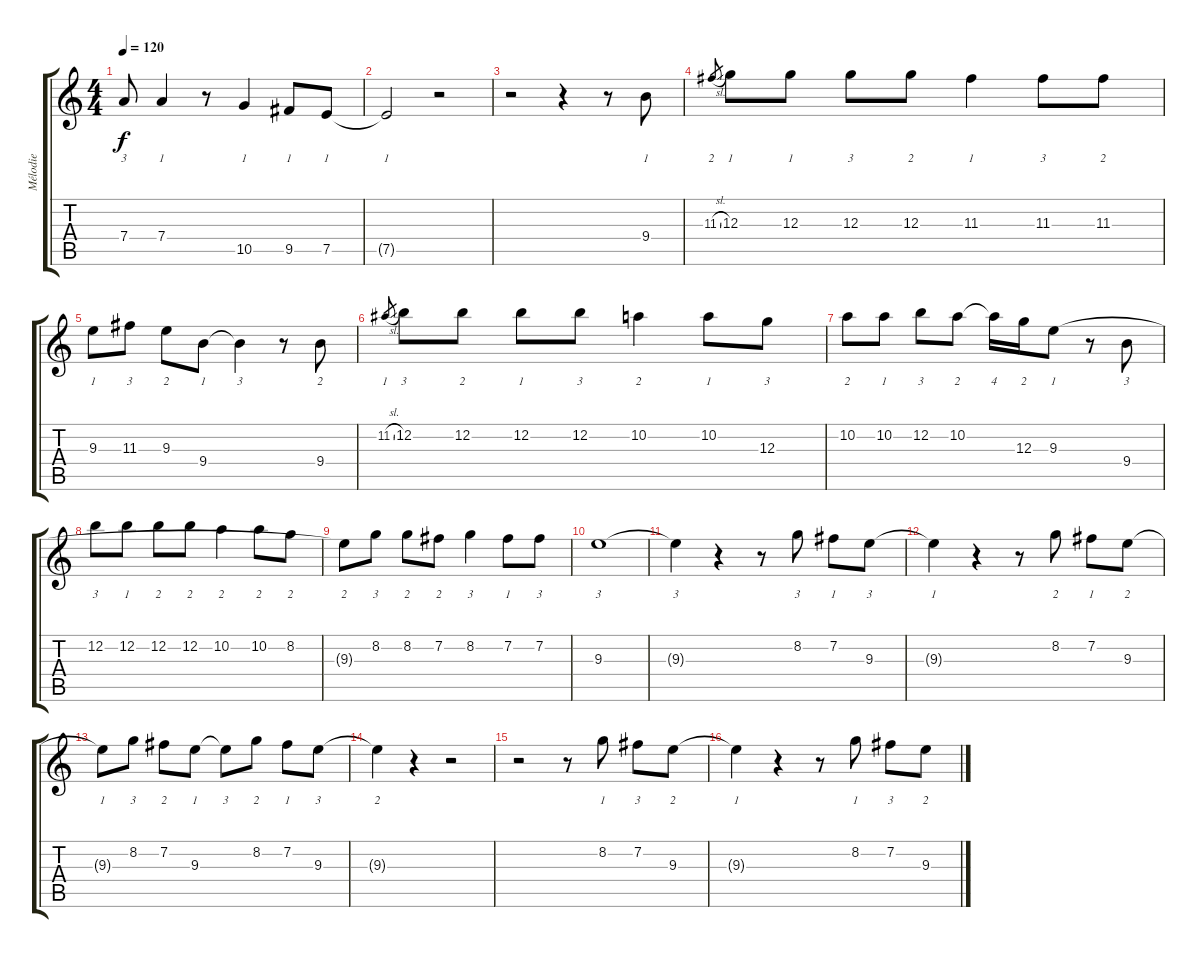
\track ("Mélodie" "Mélodie") {instrument electricguitarjazz}
\staff {score tabs}
\tuning (E4 B3 G3 D3 A2 E2) {hide}
\ts (4 4)
\tempo 120
\clef g2
\ks c
7.4{t}.8{lyrics (0 "3") lyrics (1 "") lyrics (2 "") lyrics (3 "") lyrics (4 "") dy f} 7.4.4{lyrics (0 "1") lyrics (1 "") lyrics (2 "") lyrics (3 "") lyrics (4 "")} r.8 10.5.4{lyrics (0 "1") lyrics (1 "") lyrics (2 "") lyrics (3 "") lyrics (4 "")} 9.5.8{lyrics (0 "1") lyrics (1 "") lyrics (2 "") lyrics (3 "") lyrics (4 "")} 7.5.8{lyrics (0 "1") lyrics (1 "") lyrics (2 "") lyrics (3 "") lyrics (4 "")} |
7.5{t}.2{lyrics (0 "1") lyrics (1 "") lyrics (2 "") lyrics (3 "") lyrics (4 "")} r.2 |
r.2 r.4 r.8 9.4.8{lyrics (0 "1") lyrics (1 "") lyrics (2 "") lyrics (3 "") lyrics (4 "")} |
11.3{sl}.8{lyrics (0 "2") lyrics (1 "") lyrics (2 "") lyrics (3 "") lyrics (4 "") gr} 12.3.8{lyrics (0 "1") lyrics (1 "") lyrics (2 "") lyrics (3 "") lyrics (4 "")} 12.3.8{lyrics (0 "1") lyrics (1 "") lyrics (2 "") lyrics (3 "") lyrics (4 "")} 12.3.8{lyrics (0 "3") lyrics (1 "") lyrics (2 "") lyrics (3 "") lyrics (4 "")} 12.3.8{lyrics (0 "2") lyrics (1 "") lyrics (2 "") lyrics (3 "") lyrics (4 "")} 11.3.4{lyrics (0 "1") lyrics (1 "") lyrics (2 "") lyrics (3 "") lyrics (4 "")} 11.3.8{lyrics (0 "3") lyrics (1 "") lyrics (2 "") lyrics (3 "") lyrics (4 "")} 11.3.8{lyrics (0 "2") lyrics (1 "") lyrics (2 "") lyrics (3 "") lyrics (4 "")} |
9.3.8{lyrics (0 "1") lyrics (1 "") lyrics (2 "") lyrics (3 "") lyrics (4 "")} 11.3.8{lyrics (0 "3") lyrics (1 "") lyrics (2 "") lyrics (3 "") lyrics (4 "")} 9.3.8{lyrics (0 "2") lyrics (1 "") lyrics (2 "") lyrics (3 "") lyrics (4 "")} 9.4.8{lyrics (0 "1") lyrics (1 "") lyrics (2 "") lyrics (3 "") lyrics (4 "")} 9.4{t}.4{lyrics (0 "3") lyrics (1 "") lyrics (2 "") lyrics (3 "") lyrics (4 "")} r.8 9.4.8{lyrics (0 "2") lyrics (1 "") lyrics (2 "") lyrics (3 "") lyrics (4 "")} |
11.2{sl}.8{lyrics (0 "1") lyrics (1 "") lyrics (2 "") lyrics (3 "") lyrics (4 "") gr} 12.2.8{lyrics (0 "3") lyrics (1 "") lyrics (2 "") lyrics (3 "") lyrics (4 "")} 12.2.8{lyrics (0 "2") lyrics (1 "") lyrics (2 "") lyrics (3 "") lyrics (4 "")} 12.2.8{lyrics (0 "1") lyrics (1 "") lyrics (2 "") lyrics (3 "") lyrics (4 "")} 12.2.8{lyrics (0 "3") lyrics (1 "") lyrics (2 "") lyrics (3 "") lyrics (4 "")} 10.2.4{lyrics (0 "2") lyrics (1 "") lyrics (2 "") lyrics (3 "") lyrics (4 "")} 10.2.8{lyrics (0 "1") lyrics (1 "") lyrics (2 "") lyrics (3 "") lyrics (4 "")} 12.3.8{lyrics (0 "3") lyrics (1 "") lyrics (2 "") lyrics (3 "") lyrics (4 "")} |
10.2.8{lyrics (0 "2") lyrics (1 "") lyrics (2 "") lyrics (3 "") lyrics (4 "")} 10.2.8{lyrics (0 "1") lyrics (1 "") lyrics (2 "") lyrics (3 "") lyrics (4 "")} 12.2.8{lyrics (0 "3") lyrics (1 "") lyrics (2 "") lyrics (3 "") lyrics (4 "")} 10.2.8{lyrics (0 "2") lyrics (1 "") lyrics (2 "") lyrics (3 "") lyrics (4 "")} 10.2{t}.16{lyrics (0 "4") lyrics (1 "") lyrics (2 "") lyrics (3 "") lyrics (4 "")} 12.3.16{lyrics (0 "2") lyrics (1 "") lyrics (2 "") lyrics (3 "") lyrics (4 "")} 9.3.8{lyrics (0 "1") lyrics (1 "") lyrics (2 "") lyrics (3 "") lyrics (4 "")} r.8 9.4.8{lyrics (0 "3") lyrics (1 "") lyrics (2 "") lyrics (3 "") lyrics (4 "")} |
12.2.8{lyrics (0 "3") lyrics (1 "") lyrics (2 "") lyrics (3 "") lyrics (4 "")} 12.2.8{lyrics (0 "1") lyrics (1 "") lyrics (2 "") lyrics (3 "") lyrics (4 "")} 12.2.8{lyrics (0 "2") lyrics (1 "") lyrics (2 "") lyrics (3 "") lyrics (4 "")} 12.2.8{lyrics (0 "2") lyrics (1 "") lyrics (2 "") lyrics (3 "") lyrics (4 "")} 10.2.4{lyrics (0 "2") lyrics (1 "") lyrics (2 "") lyrics (3 "") lyrics (4 "")} 10.2.8{lyrics (0 "2") lyrics (1 "") lyrics (2 "") lyrics (3 "") lyrics (4 "")} 8.2.8{lyrics (0 "2") lyrics (1 "") lyrics (2 "") lyrics (3 "") lyrics (4 "")} |
9.3{t}.8{lyrics (0 "2") lyrics (1 "") lyrics (2 "") lyrics (3 "") lyrics (4 "")} 8.2.8{lyrics (0 "3") lyrics (1 "") lyrics (2 "") lyrics (3 "") lyrics (4 "")} 8.2.8{lyrics (0 "2") lyrics (1 "") lyrics (2 "") lyrics (3 "") lyrics (4 "")} 7.2.8{lyrics (0 "2") lyrics (1 "") lyrics (2 "") lyrics (3 "") lyrics (4 "")} 8.2.4{lyrics (0 "3") lyrics (1 "") lyrics (2 "") lyrics (3 "") lyrics (4 "")} 7.2.8{lyrics (0 "1") lyrics (1 "") lyrics (2 "") lyrics (3 "") lyrics (4 "")} 7.2.8{lyrics (0 "3") lyrics (1 "") lyrics (2 "") lyrics (3 "") lyrics (4 "")} |
9.3.1{lyrics (0 "3") lyrics (1 "") lyrics (2 "") lyrics (3 "") lyrics (4 "")} |
9.3{t}.4{lyrics (0 "3") lyrics (1 "") lyrics (2 "") lyrics (3 "") lyrics (4 "")} r.4 r.8 8.2.8{lyrics (0 "3") lyrics (1 "") lyrics (2 "") lyrics (3 "") lyrics (4 "")} 7.2.8{lyrics (0 "1") lyrics (1 "") lyrics (2 "") lyrics (3 "") lyrics (4 "")} 9.3.8{lyrics (0 "3") lyrics (1 "") lyrics (2 "") lyrics (3 "") lyrics (4 "")} |
9.3{t}.4{lyrics (0 "1") lyrics (1 "") lyrics (2 "") lyrics (3 "") lyrics (4 "")} r.4 r.8 8.2.8{lyrics (0 "2") lyrics (1 "") lyrics (2 "") lyrics (3 "") lyrics (4 "")} 7.2.8{lyrics (0 "1") lyrics (1 "") lyrics (2 "") lyrics (3 "") lyrics (4 "")} 9.3.8{lyrics (0 "2") lyrics (1 "") lyrics (2 "") lyrics (3 "") lyrics (4 "")} |
9.3{t}.8{lyrics (0 "1") lyrics (1 "") lyrics (2 "") lyrics (3 "") lyrics (4 "")} 8.2.8{lyrics (0 "3") lyrics (1 "") lyrics (2 "") lyrics (3 "") lyrics (4 "")} 7.2.8{lyrics (0 "2") lyrics (1 "") lyrics (2 "") lyrics (3 "") lyrics (4 "")} 9.3.8{lyrics (0 "1") lyrics (1 "") lyrics (2 "") lyrics (3 "") lyrics (4 "")} 9.3{t}.8{lyrics (0 "3") lyrics (1 "") lyrics (2 "") lyrics (3 "") lyrics (4 "")} 8.2.8{lyrics (0 "2") lyrics (1 "") lyrics (2 "") lyrics (3 "") lyrics (4 "")} 7.2.8{lyrics (0 "1") lyrics (1 "") lyrics (2 "") lyrics (3 "") lyrics (4 "")} 9.3.8{lyrics (0 "3") lyrics (1 "") lyrics (2 "") lyrics (3 "") lyrics (4 "")} |
9.3{t}.4{lyrics (0 "2") lyrics (1 "") lyrics (2 "") lyrics (3 "") lyrics (4 "")} r.4 r.2 |
r.2 r.8 8.2.8{lyrics (0 "1") lyrics (1 "") lyrics (2 "") lyrics (3 "") lyrics (4 "")} 7.2.8{lyrics (0 "3") lyrics (1 "") lyrics (2 "") lyrics (3 "") lyrics (4 "")} 9.3.8{lyrics (0 "2") lyrics (1 "") lyrics (2 "") lyrics (3 "") lyrics (4 "")} |
9.3{t}.4{lyrics (0 "1") lyrics (1 "") lyrics (2 "") lyrics (3 "") lyrics (4 "")} r.4 r.8 8.2.8{lyrics (0 "1") lyrics (1 "") lyrics (2 "") lyrics (3 "") lyrics (4 "")} 7.2.8{lyrics (0 "3") lyrics (1 "") lyrics (2 "") lyrics (3 "") lyrics (4 "")} 9.3.8{lyrics (0 "2") lyrics (1 "") lyrics (2 "") lyrics (3 "") lyrics (4 "")}
